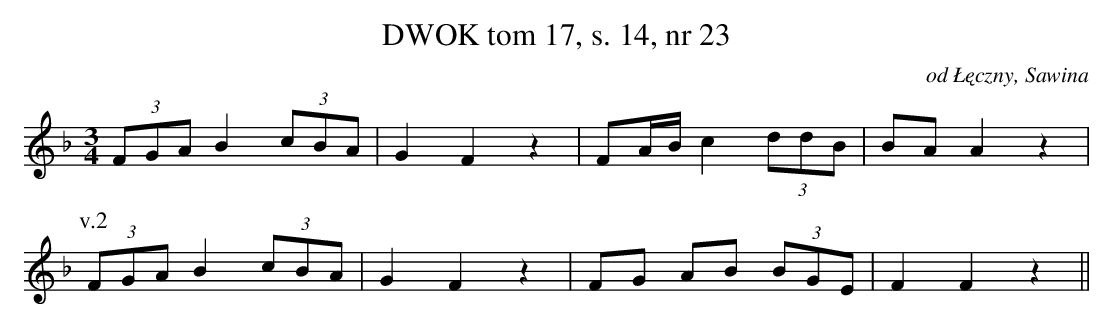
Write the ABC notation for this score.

X:1
T:DWOK tom 17, s. 14, nr 23
O:od Łęczny, Sawina
L:1/16
M:3/4
K:F
 (3F2G2A2 B4  (3c2B2A2 |G4 F4 z4|F2AB c4  (3d2d2B2 |B2A2 A4 z4|
P:v.2
 (3F2G2A2 B4  (3c2B2A2 |G4 F4 z4|F2G2 A2B2  (3B2G2E2 |F4 F4 z4||
